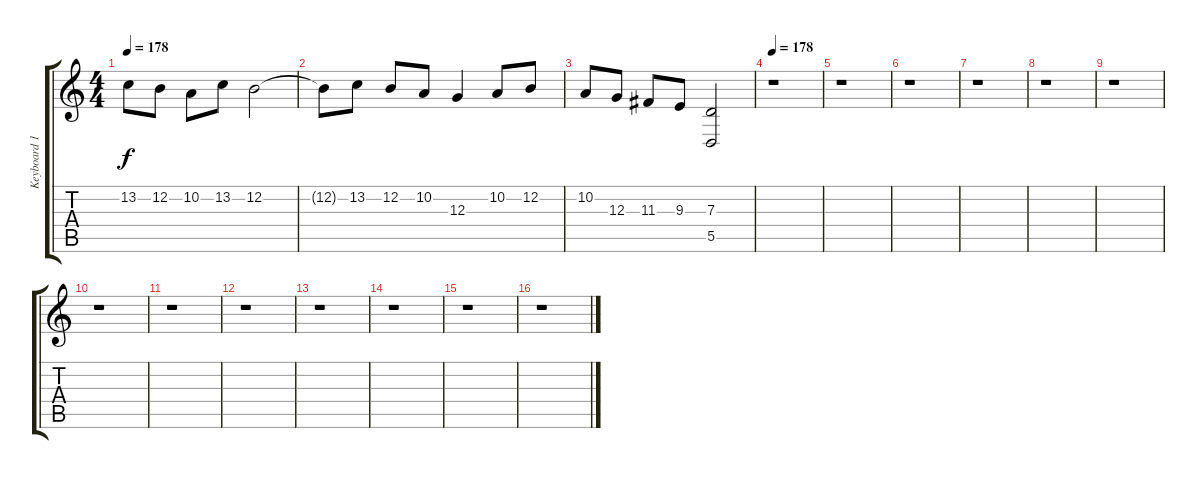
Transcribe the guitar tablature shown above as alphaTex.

\track ("Keyboard 1" "Keyboard 1") {instrument stringensemble1}
\staff {score tabs}
\tuning (E4 B3 G3 D3 A2 E2) {hide}
\ts (4 4)
\tempo 178
\clef g2
\ks c
13.2.8{dy f} 12.2.8 10.2.8 13.2.8 12.2.2 |
12.2{t}.8 13.2.8 12.2.8 10.2.8 12.3.4 10.2.8 12.2.8 |
10.2.8 12.3.8 11.3.8 9.3.8 (7.3 5.5).2 |
\tempo 178
r.1 |
r.1 |
r.1 |
r.1 |
r.1 |
r.1 |
r.1 |
r.1 |
r.1 |
r.1 |
r.1 |
r.1 |
r.1
